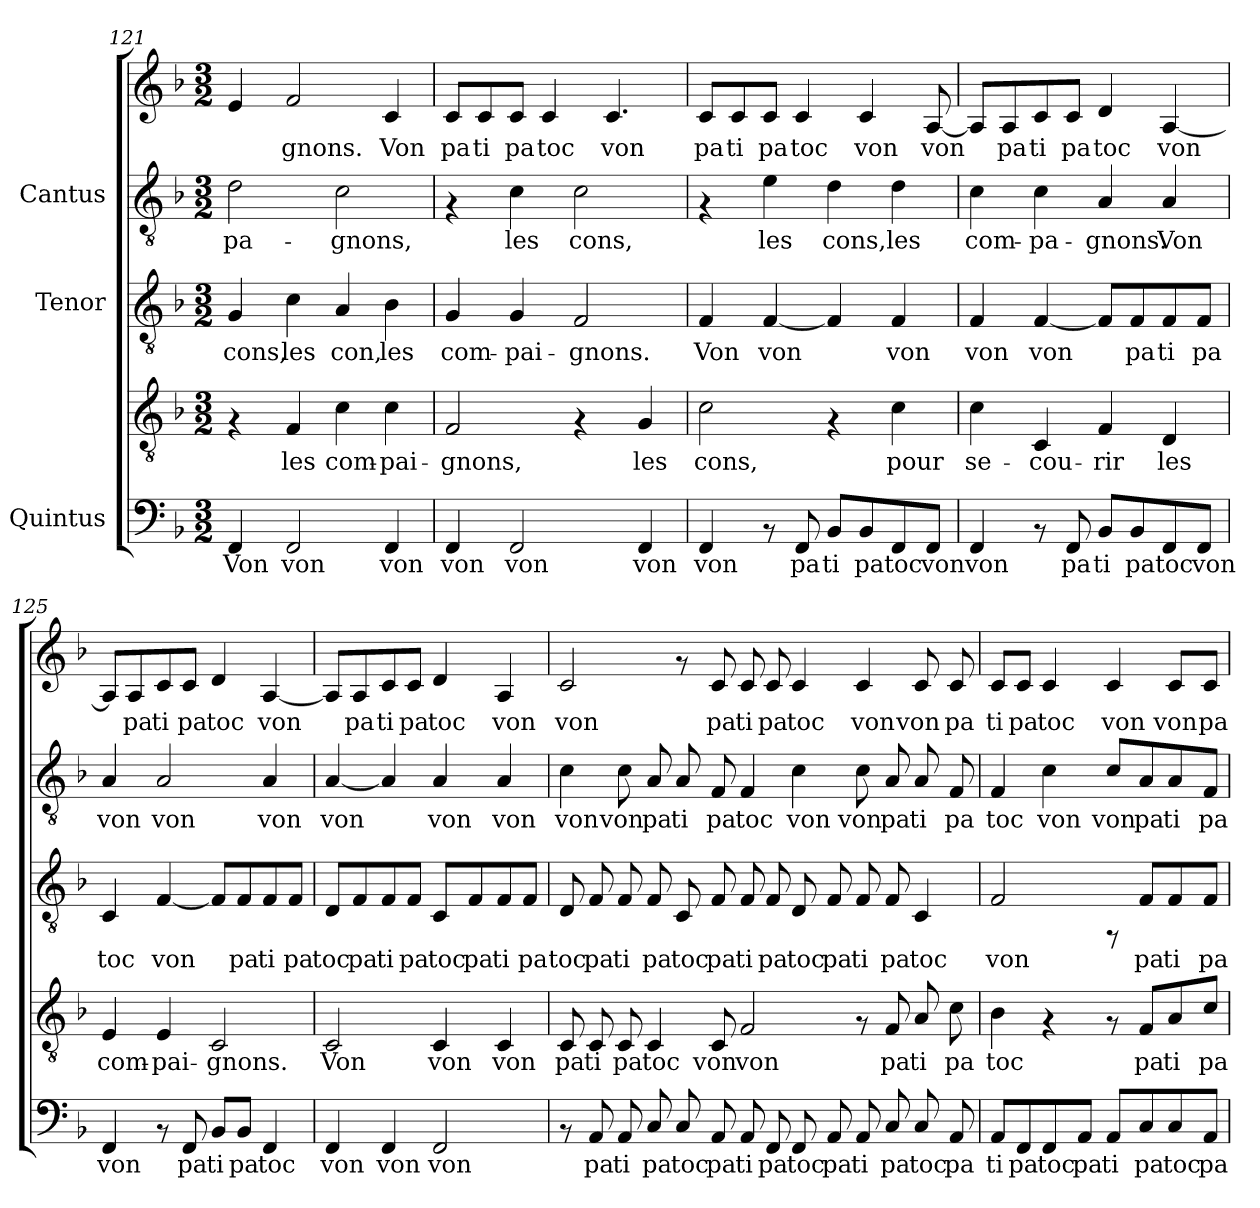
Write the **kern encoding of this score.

**kern	**text	**kern	**text	**kern	**text	**kern	**text	**kern	**text
*part3	*part3	*part3	*part3	*part2	*part2	*part1	*part1	*part1	*part1
*staff5	*staff5	*staff4	*staff4	*staff3	*staff3	*staff2	*staff2	*staff1	*staff1
*I"Quintus	*	*	*	*I"Tenor	*	*I"Cantus	*	*	*
*clefF4	*	*clefGv2	*	*clefGv2	*	*clefGv2	*	*clefG2	*
*k[b-]	*	*k[b-]	*	*k[b-]	*	*k[b-]	*	*k[b-]	*
*F:	*	*F:	*	*F:	*	*F:	*	*F:	*
*M3/2	*	*M3/2	*	*M3/2	*	*M3/2	*	*M3/2	*
=121	=121	=121	=121	=121	=121	=121	=121	=121	=121
!	!LO:LY:b:cj	!	!	!	!LO:LY:b:cj	!	!LO:LY:b:cj	!	!LO:LY:b:cj
4FF/	-Von	4rF	.	4G/	cons,	2d\	pa-	4e/	-
!	!LO:LY:b:cj	!	!LO:LY:b:cj	!	!LO:LY:b:cj	!	!	!	!LO:LY:b:cj
2FF/	von	4F/	les	4c\	les	.	.	2f/	gnons.
!	!	!	!LO:LY:b:cj	!	!LO:LY:b:cj	!	!LO:LY:b:cj	!	!
.	.	4c\	com-	4A/	con,	2c\	-gnons,	.	.
!	!LO:LY:b:cj	!	!LO:LY:b:cj	!	!LO:LY:b:cj	!	!	!	!LO:LY:b:cj
4FF/	von	4c\	-pai-	4B-\	les	.	.	4c/	Von
!!LO:PB:g=z
=122	=122	=122	=122	=122	=122	=122	=122	=122	=122
!	!LO:LY:b:cj	!	!LO:LY:b:cj	!	!LO:LY:b:cj	!	!	!	!LO:LY:b:cj
4FF/	von	2F/	gnons,	4G/	com-	4rF	.	8c/L	pa
!	!	!	!	!	!	!	!	!	!LO:LY:b:cj
.	.	.	.	.	.	.	.	8c/	ti
!	!LO:LY:b:cj	!	!	!	!LO:LY:b:cj	!	!LO:LY:b:cj	!	!LO:LY:b:cj
2FF/	von	.	.	4G/	-pai-	4c\	les	8c/J	pa
!	!	!	!	!	!	!	!	!	!LO:LY:b:cj
.	.	.	.	.	.	.	.	4c/	toc
!	!	!	!	!	!LO:LY:b:cj	!	!LO:LY:b:cj	!	!
.	.	4rF	.	2F/	-gnons.	2c\	cons,	.	.
!	!	!	!	!	!	!	!	!	!LO:LY:b:cj
.	.	.	.	.	.	.	.	4.c/	von
!	!LO:LY:b:cj	!	!LO:LY:b:cj	!	!	!	!	!	!
4FF/	von	4G/	les	.	.	.	.	.	.
=123	=123	=123	=123	=123	=123	=123	=123	=123	=123
!	!LO:LY:b:cj	!	!LO:LY:b:cj	!	!LO:LY:b:cj	!	!	!	!LO:LY:b:cj
4FF/	von	2c\	cons,	4F/	Von	4rF	.	8c/L	pa
!	!	!	!	!	!	!	!	!	!LO:LY:b:cj
.	.	.	.	.	.	.	.	8c/	ti
!	!	!	!	!	!LO:LY:b:cj	!	!LO:LY:b:cj	!	!LO:LY:b:cj
8rAA	.	.	.	[<4F/	von	4e\	les	8c/J	pa
!	!LO:LY:b:cj	!	!	!	!	!	!	!	!LO:LY:b:cj
8FF/	pa	.	.	.	.	.	.	4c/	toc
!	!LO:LY:b:cj	!	!	!	!LO:LY:b:cj	!	!LO:LY:b:cj	!	!
8BB-/L	ti	4rF	.	4F/]	.	4d\	cons,	.	.
!	!LO:LY:b:cj	!	!	!	!	!	!	!	!LO:LY:b:cj
8BB-/	pa	.	.	.	.	.	.	4c/	von
!	!LO:LY:b:cj	!	!LO:LY:b:cj	!	!LO:LY:b:cj	!	!LO:LY:b:cj	!	!
8FF/	toc	4c\	pour	4F/	von	4d\	les	.	.
!	!LO:LY:b:cj	!	!	!	!	!	!	!	!LO:LY:b:cj
8FF/J	von	.	.	.	.	.	.	[<8A/	von
=124	=124	=124	=124	=124	=124	=124	=124	=124	=124
!	!LO:LY:b:cj	!	!LO:LY:b:cj	!	!LO:LY:b:cj	!	!LO:LY:b:cj	!	!LO:LY:b:cj
4FF/	von	4c\	se-	4F/	von	4c\	com-	8A/L]	.
!	!	!	!	!	!	!	!	!	!LO:LY:b:cj
.	.	.	.	.	.	.	.	8A/	pa
!	!	!	!LO:LY:b:cj	!	!LO:LY:b:cj	!	!LO:LY:b:cj	!	!LO:LY:b:cj
8rAA	.	4C/	-cou-	[<4F/	von	4c\	-pa-	8c/	ti
!	!LO:LY:b:cj	!	!	!	!	!	!	!	!LO:LY:b:cj
8FF/	pa	.	.	.	.	.	.	8c/J	pa
!	!LO:LY:b:cj	!	!LO:LY:b:cj	!	!LO:LY:b:cj	!	!LO:LY:b:cj	!	!LO:LY:b:cj
8BB-/L	ti	4F/	-rir	8F/L]	.	4A/	-gnons.	4d/	toc
!	!LO:LY:b:cj	!	!	!	!LO:LY:b:cj	!	!	!	!
8BB-/	pa	.	.	8F/	pa	.	.	.	.
!	!LO:LY:b:cj	!	!LO:LY:b:cj	!	!LO:LY:b:cj	!	!LO:LY:b:cj	!	!LO:LY:b:cj
8FF/	toc	4D/	les	8F/	ti	4A/	Von	[<4A/	von
!	!LO:LY:b:cj	!	!	!	!LO:LY:b:cj	!	!	!	!
8FF/J	von	.	.	8F/J	pa	.	.	.	.
!!LO:LB:g=z
=125	=125	=125	=125	=125	=125	=125	=125	=125	=125
!	!LO:LY:b:cj	!	!LO:LY:b:cj	!	!LO:LY:b:cj	!	!LO:LY:b:cj	!	!LO:LY:b:cj
4FF/	von	4E/	com-	4C/	toc	4A/	von	8A/L]	.
!	!	!	!	!	!	!	!	!	!LO:LY:b:cj
.	.	.	.	.	.	.	.	8A/	pa
!	!	!	!LO:LY:b:cj	!	!LO:LY:b:cj	!	!LO:LY:b:cj	!	!LO:LY:b:cj
8rAA	.	4E/	-pai-	[<4F/	von	2A/	von	8c/	ti
!	!LO:LY:b:cj	!	!	!	!	!	!	!	!LO:LY:b:cj
8FF/	pa	.	.	.	.	.	.	8c/J	pa
!	!LO:LY:b:cj	!	!LO:LY:b:cj	!	!LO:LY:b:cj	!	!	!	!LO:LY:b:cj
8BB-/L	ti	2C/	-gnons.	8F/L]	.	.	.	4d/	toc
!	!LO:LY:b:cj	!	!	!	!LO:LY:b:cj	!	!	!	!
8BB-/J	pa	.	.	8F/	pa	.	.	.	.
!	!LO:LY:b:cj	!	!	!	!LO:LY:b:cj	!	!LO:LY:b:cj	!	!LO:LY:b:cj
4FF/	toc	.	.	8F/	ti	4A/	von	[<4A/	von
!	!	!	!	!	!LO:LY:b:cj	!	!	!	!
.	.	.	.	8F/J	pa	.	.	.	.
=126	=126	=126	=126	=126	=126	=126	=126	=126	=126
!	!LO:LY:b:cj	!	!LO:LY:b:cj	!	!LO:LY:b:cj	!	!LO:LY:b:cj	!	!LO:LY:b:cj
4FF/	von	2C/	Von	8D/L	toc	[<4A/	von	8A/L]	.
!	!	!	!	!	!LO:LY:b:cj	!	!	!	!LO:LY:b:cj
.	.	.	.	8F/	pa	.	.	8A/	pa
!	!LO:LY:b:cj	!	!	!	!LO:LY:b:cj	!	!LO:LY:b:cj	!	!LO:LY:b:cj
4FF/	von	.	.	8F/	ti	4A/]	.	8c/	ti
!	!	!	!	!	!LO:LY:b:cj	!	!	!	!LO:LY:b:cj
.	.	.	.	8F/J	pa	.	.	8c/J	pa
!	!LO:LY:b:cj	!	!LO:LY:b:cj	!	!LO:LY:b:cj	!	!LO:LY:b:cj	!	!LO:LY:b:cj
2FF/	von	4C/	von	8C/L	toc	4A/	von	4d/	toc
!	!	!	!	!	!LO:LY:b:cj	!	!	!	!
.	.	.	.	8F/	pa	.	.	.	.
!	!	!	!LO:LY:b:cj	!	!LO:LY:b:cj	!	!LO:LY:b:cj	!	!LO:LY:b:cj
.	.	4C/	von	8F/	ti	4A/	von	4A/	von
!	!	!	!	!	!LO:LY:b:cj	!	!	!	!
.	.	.	.	8F/J	pa	.	.	.	.
!!LO:LB:g=z
=127	=127	=127	=127	=127	=127	=127	=127	=127	=127
!	!	!	!LO:LY:b:cj	!	!LO:LY:b:cj	!	!LO:LY:b:cj	!	!LO:LY:b:cj
8rAA	.	8C/	pa	8D/	toc	4c\	von	2c/	von
!	!LO:LY:b:cj	!	!LO:LY:b:cj	!	!LO:LY:b:cj	!	!	!	!
8AA/	pa	8C/	ti	8F/	pa	.	.	.	.
!	!LO:LY:b:cj	!	!LO:LY:b:cj	!	!LO:LY:b:cj	!	!LO:LY:b:cj	!	!
8AA/	ti	8C/	pa	8F/	ti	8c\	von	.	.
!	!LO:LY:b:cj	!	!LO:LY:b:cj	!	!LO:LY:b:cj	!	!LO:LY:b:cj	!	!
8C/	pa	4C/	toc	8F/	pa	8A/	pa	.	.
!	!LO:LY:b:cj	!	!	!	!LO:LY:b:cj	!	!LO:LY:b:cj	!	!
8C/	toc	.	.	8C/	toc	8A/	ti	8rf	.
!	!LO:LY:b:cj	!	!LO:LY:b:cj	!	!LO:LY:b:cj	!	!LO:LY:b:cj	!	!LO:LY:b:cj
8AA/	pa	8C/	von	8F/	pa	8F/	pa	8c/	pa
!	!LO:LY:b:cj	!	!LO:LY:b:cj	!	!LO:LY:b:cj	!	!LO:LY:b:cj	!	!LO:LY:b:cj
8AA/	ti	2F/	von	8F/	ti	4F/	toc	8c/	ti
!	!LO:LY:b:cj	!	!	!	!LO:LY:b:cj	!	!	!	!LO:LY:b:cj
8FF/	pa	.	.	8F/	pa	.	.	8c/	pa
!	!LO:LY:b:cj	!	!	!	!LO:LY:b:cj	!	!LO:LY:b:cj	!	!LO:LY:b:cj
8FF/	toc	.	.	8D/	toc	4c\	von	4c/	toc
!	!LO:LY:b:cj	!	!	!	!LO:LY:b:cj	!	!	!	!
8AA/	pa	.	.	8F/	pa	.	.	.	.
!	!LO:LY:b:cj	!	!	!	!LO:LY:b:cj	!	!LO:LY:b:cj	!	!LO:LY:b:cj
8AA/	ti	8rF	.	8F/	ti	8c\	von	4c/	von
!	!LO:LY:b:cj	!	!LO:LY:b:cj	!	!LO:LY:b:cj	!	!LO:LY:b:cj	!	!
8C/	pa	8F/	pa	8F/	pa	8A/	pa	.	.
!	!LO:LY:b:cj	!	!LO:LY:b:cj	!	!LO:LY:b:cj	!	!LO:LY:b:cj	!	!LO:LY:b:cj
8C/	toc	8A/	ti	4C/	toc	8A/	ti	8c/	von
!	!LO:LY:b:cj	!	!LO:LY:b:cj	!	!	!	!LO:LY:b:cj	!	!LO:LY:b:cj
8AA/	pa	8c\	pa	.	.	8F/	pa	8c/	pa
=128	=128	=128	=128	=128	=128	=128	=128	=128	=128
!	!LO:LY:b:cj	!	!LO:LY:b:cj	!	!LO:LY:b:cj	!	!LO:LY:b:cj	!	!LO:LY:b:cj
8AA/L	ti	4B-\	toc	2F/	von	4F/	toc	8c/L	ti
!	!LO:LY:b:cj	!	!	!	!	!	!	!	!LO:LY:b:cj
8FF/	pa	.	.	.	.	.	.	8c/J	pa
!	!LO:LY:b:cj	!	!	!	!	!	!LO:LY:b:cj	!	!LO:LY:b:cj
8FF/	toc	4rF	.	.	.	4c\	von	4c/	toc
!	!LO:LY:b:cj	!	!	!	!	!	!	!	!
8AA/J	pa	.	.	.	.	.	.	.	.
!	!LO:LY:b:cj	!	!	!	!	!	!LO:LY:b:cj	!	!LO:LY:b:cj
8AA/L	ti	8rF	.	8rFF	.	8c/L	von	4c/	von
!	!LO:LY:b:cj	!	!LO:LY:b:cj	!	!LO:LY:b:cj	!	!LO:LY:b:cj	!	!
8C/	pa	8F/L	pa	8F/L	pa	8A/	pa	.	.
!	!LO:LY:b:cj	!	!LO:LY:b:cj	!	!LO:LY:b:cj	!	!LO:LY:b:cj	!	!LO:LY:b:cj
8C/	toc	8A/	ti	8F/	ti	8A/	ti	8c/L	von
!	!LO:LY:b:cj	!	!LO:LY:b:cj	!	!LO:LY:b:cj	!	!LO:LY:b:cj	!	!LO:LY:b:cj
8AA/J	pa	8c/J	pa	8F/J	pa	8F/J	pa	8c/J	pa
=	=	=	=	=	=	=	=	=	=
*-	*-	*-	*-	*-	*-	*-	*-	*-	*-
